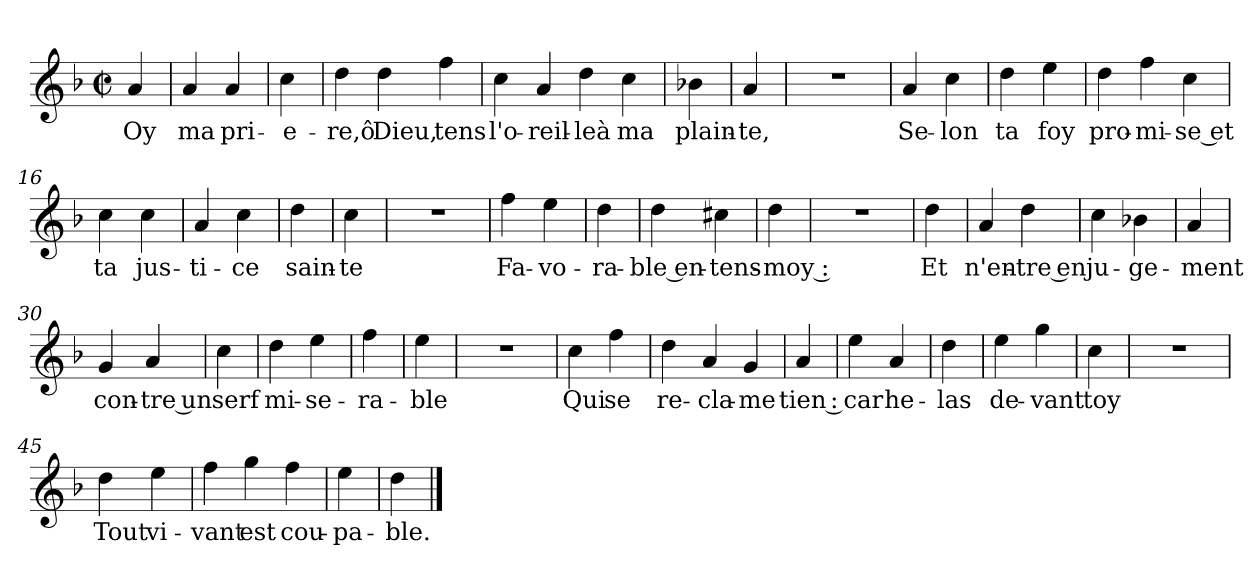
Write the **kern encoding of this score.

**kern	**text
*part1	*part1
*staff1	*staff1
*clefG2	*
*k[b-]	*
*F:	*
*M2/2	*
*met(c|)	*
=1	=1
4a	Oy
=2	=2
4a	ma
4a	pri-
=3	=3
4cc	-e-
=4	=4
4dd	-re,ô
4dd	Dieu,
4ff	tens
=6	=6
4cc	l'o-
4a	-reil-
4dd	-leà
4cc	ma
=9	=9
4b-X	plain-
=10	=10
4a	-te,
=11	=11
1r	.
=12	=12
4a	Se-
4cc	-lon
=13	=13
4dd	ta
4ee	foy
=14	=14
4dd	pro-
4ff	-mi-
4cc	-se et
=16	=16
4cc	ta
4cc	jus-
=17	=17
4a	-ti-
4cc	-ce
=18	=18
4dd	sain-
=19	=19
4cc	-te
=20	=20
1r	.
=21	=21
4ff	Fa-
4ee	-vo-
=22	=22
4dd	-ra-
=23	=23
4dd	-ble en-
4cc#X	-tens -
=24	=24
4dd	moy :
=25	=25
1r	.
=26	=26
4dd	Et
=27	=27
4a	n'en-
4dd	-tre en
=28	=28
4cc	ju-
4b-X	-ge-
=29	=29
4a	-ment
=30	=30
4g	con-
4a	-tre un
=31	=31
4cc	serf
=32	=32
4dd	mi-
4ee	-se-
=33	=33
4ff	-ra-
=34	=34
4ee	-ble
=35	=35
1r	.
=36	=36
4cc	Qui
4ff	se
=37	=37
4dd	re-
4a	-cla-
4g	-me
=39	=39
4a	tien :
=40	=40
4ee	car
4a	he-
=41	=41
4dd	-las
=42	=42
4ee	de-
4gg	-vant
=43	=43
4cc	toy
=44	=44
1r	.
=45	=45
4dd	Tout
4ee	vi-
=46	=46
4ff	-vant
4gg	est
4ff	cou-
=48	=48
4ee	-pa-
=49	=49
4dd	-ble.
==	==
*-	*-
